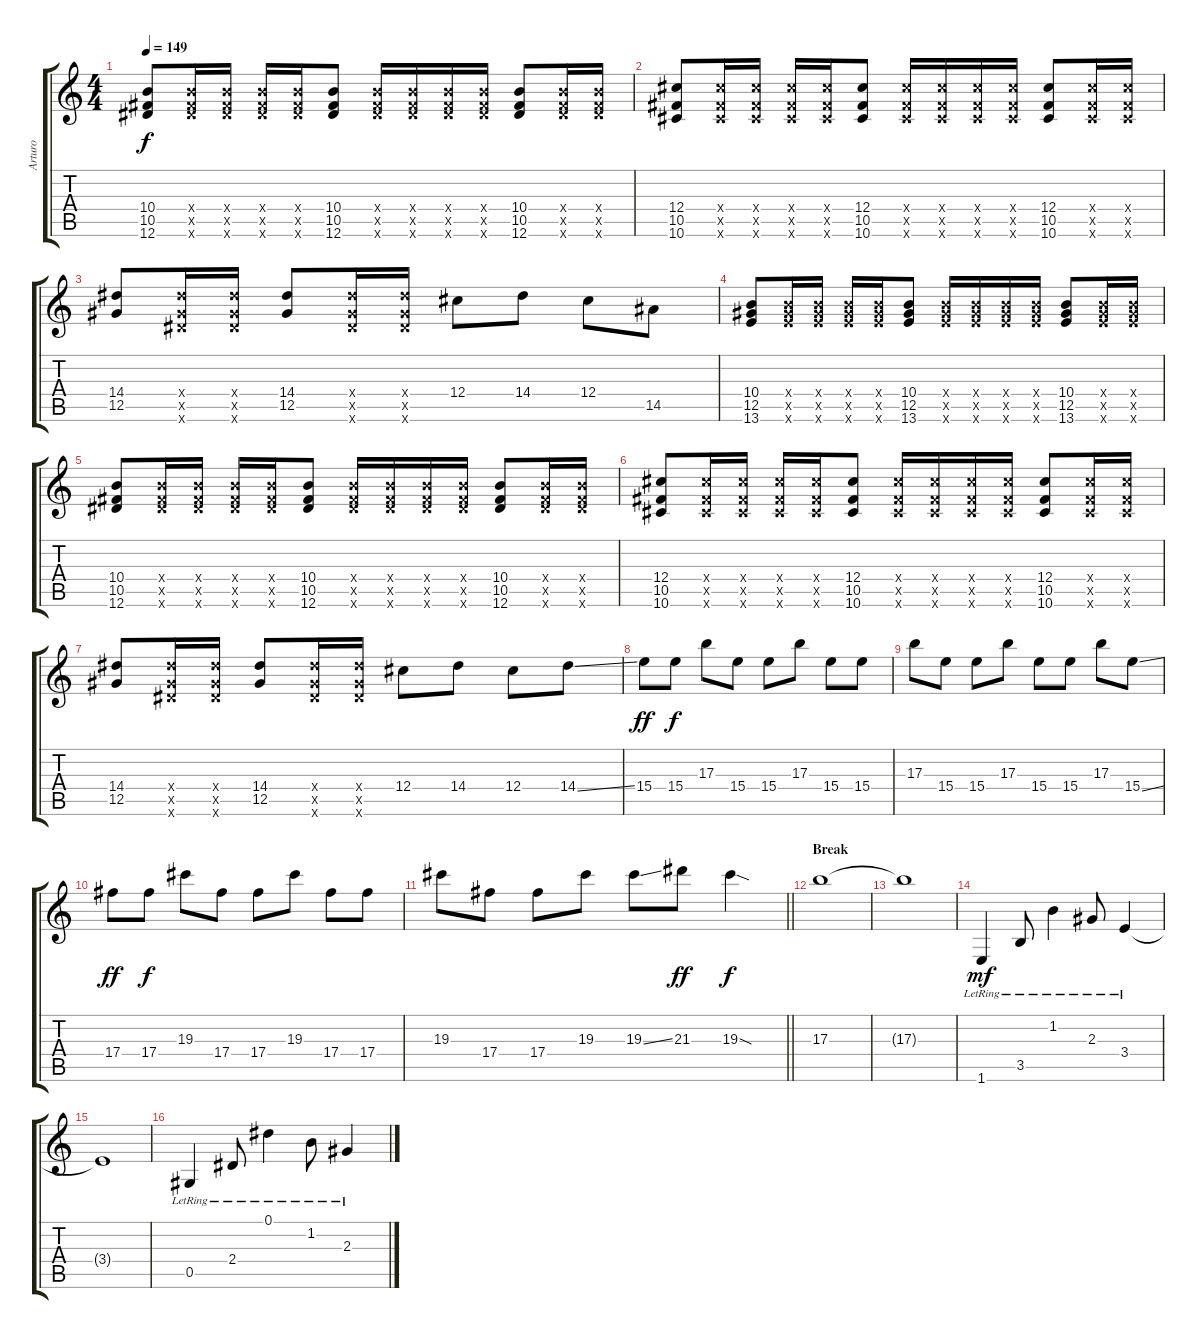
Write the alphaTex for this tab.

\track ("Arturo" "Arturo") {instrument distortionguitar}
\staff {score tabs}
\tuning (Eb4 Bb3 Gb3 Db3 Ab2 Eb2) {hide}
\ts (4 4)
\tempo 149
\clef g2
\ks c
(10.4 10.5 12.6).8{dy f} (10.4{x} 10.5{x} 12.6{x}).16 (10.4{x} 10.5{x} 12.6{x}).16 (10.4{x} 10.5{x} 12.6{x}).16 (10.4{x} 10.5{x} 12.6{x}).16 (10.4 10.5 12.6).8 (10.4{x} 10.5{x} 12.6{x}).16 (10.4{x} 10.5{x} 12.6{x}).16 (10.4{x} 10.5{x} 12.6{x}).16 (10.4{x} 10.5{x} 12.6{x}).16 (10.4 10.5 12.6).8 (10.4{x} 10.5{x} 12.6{x}).16 (10.4{x} 10.5{x} 12.6{x}).16 |
(12.4 10.5 10.6).8 (12.4{x} 10.5{x} 10.6{x}).16 (12.4{x} 10.5{x} 10.6{x}).16 (12.4{x} 10.5{x} 10.6{x}).16 (12.4{x} 10.5{x} 10.6{x}).16 (12.4 10.5 10.6).8 (12.4{x} 10.5{x} 10.6{x}).16 (12.4{x} 10.5{x} 10.6{x}).16 (12.4{x} 10.5{x} 10.6{x}).16 (12.4{x} 10.5{x} 10.6{x}).16 (12.4 10.5 10.6).8 (12.4{x} 10.5{x} 10.6{x}).16 (12.4{x} 10.5{x} 10.6{x}).16 |
(14.4 12.5).8 (14.4{x} 12.5{x} 12.6{x}).16 (14.4{x} 12.5{x} 12.6{x}).16 (14.4 12.5).8 (14.4{x} 12.5{x} 12.6{x}).16 (14.4{x} 12.5{x} 12.6{x}).16 12.4.8 14.4.8 12.4.8 14.5.8 |
(10.4 12.5 13.6).8 (10.4{x} 12.5{x} 13.6{x}).16 (10.4{x} 12.5{x} 13.6{x}).16 (10.4{x} 12.5{x} 13.6{x}).16 (10.4{x} 12.5{x} 13.6{x}).16 (10.4 12.5 13.6).8 (10.4{x} 12.5{x} 13.6{x}).16 (10.4{x} 12.5{x} 13.6{x}).16 (10.4{x} 12.5{x} 13.6{x}).16 (10.4{x} 12.5{x} 13.6{x}).16 (10.4 12.5 13.6).8 (10.4{x} 12.5{x} 13.6{x}).16 (10.4{x} 12.5{x} 13.6{x}).16 |
(10.4 10.5 12.6).8 (10.4{x} 10.5{x} 12.6{x}).16 (10.4{x} 10.5{x} 12.6{x}).16 (10.4{x} 10.5{x} 12.6{x}).16 (10.4{x} 10.5{x} 12.6{x}).16 (10.4 10.5 12.6).8 (10.4{x} 10.5{x} 12.6{x}).16 (10.4{x} 10.5{x} 12.6{x}).16 (10.4{x} 10.5{x} 12.6{x}).16 (10.4{x} 10.5{x} 12.6{x}).16 (10.4 10.5 12.6).8 (10.4{x} 10.5{x} 12.6{x}).16 (10.4{x} 10.5{x} 12.6{x}).16 |
(12.4 10.5 10.6).8 (12.4{x} 10.5{x} 10.6{x}).16 (12.4{x} 10.5{x} 10.6{x}).16 (12.4{x} 10.5{x} 10.6{x}).16 (12.4{x} 10.5{x} 10.6{x}).16 (12.4 10.5 10.6).8 (12.4{x} 10.5{x} 10.6{x}).16 (12.4{x} 10.5{x} 10.6{x}).16 (12.4{x} 10.5{x} 10.6{x}).16 (12.4{x} 10.5{x} 10.6{x}).16 (12.4 10.5 10.6).8 (12.4{x} 10.5{x} 10.6{x}).16 (12.4{x} 10.5{x} 10.6{x}).16 |
(14.4 12.5).8 (14.4{x} 12.5{x} 12.6{x}).16 (14.4{x} 12.5{x} 12.6{x}).16 (14.4 12.5).8 (14.4{x} 12.5{x} 12.6{x}).16 (14.4{x} 12.5{x} 12.6{x}).16 12.4.8 14.4.8 12.4.8 14.4{ss}.8 |
15.4.8{dy ff} 15.4.8{dy f} 17.3.8 15.4.8 15.4.8 17.3.8 15.4.8 15.4.8 |
17.3.8 15.4.8 15.4.8 17.3.8 15.4.8 15.4.8 17.3.8 15.4{ss}.8 |
17.4.8{dy ff} 17.4.8{dy f} 19.3.8 17.4.8 17.4.8 19.3.8 17.4.8 17.4.8 |
\barLineRight lightlight
19.3.8 17.4.8 17.4.8 19.3.8 19.3{ss}.8 21.3.8{dy ff} 19.3{sod}.4{dy f} |
\section ("" "Break")
17.3.1{volume 0} |
17.3{t}.1 |
1.6{lr}.4{dy mf volume 15 instrument electricguitarjazz} 3.5{lr}.8 1.2{lr}.4 2.3{lr}.8 3.4{lr}.4 |
3.4{t}.1 |
0.5{lr}.4 2.4{lr}.8 0.1{lr}.4 1.2{lr}.8 2.3{lr}.4
